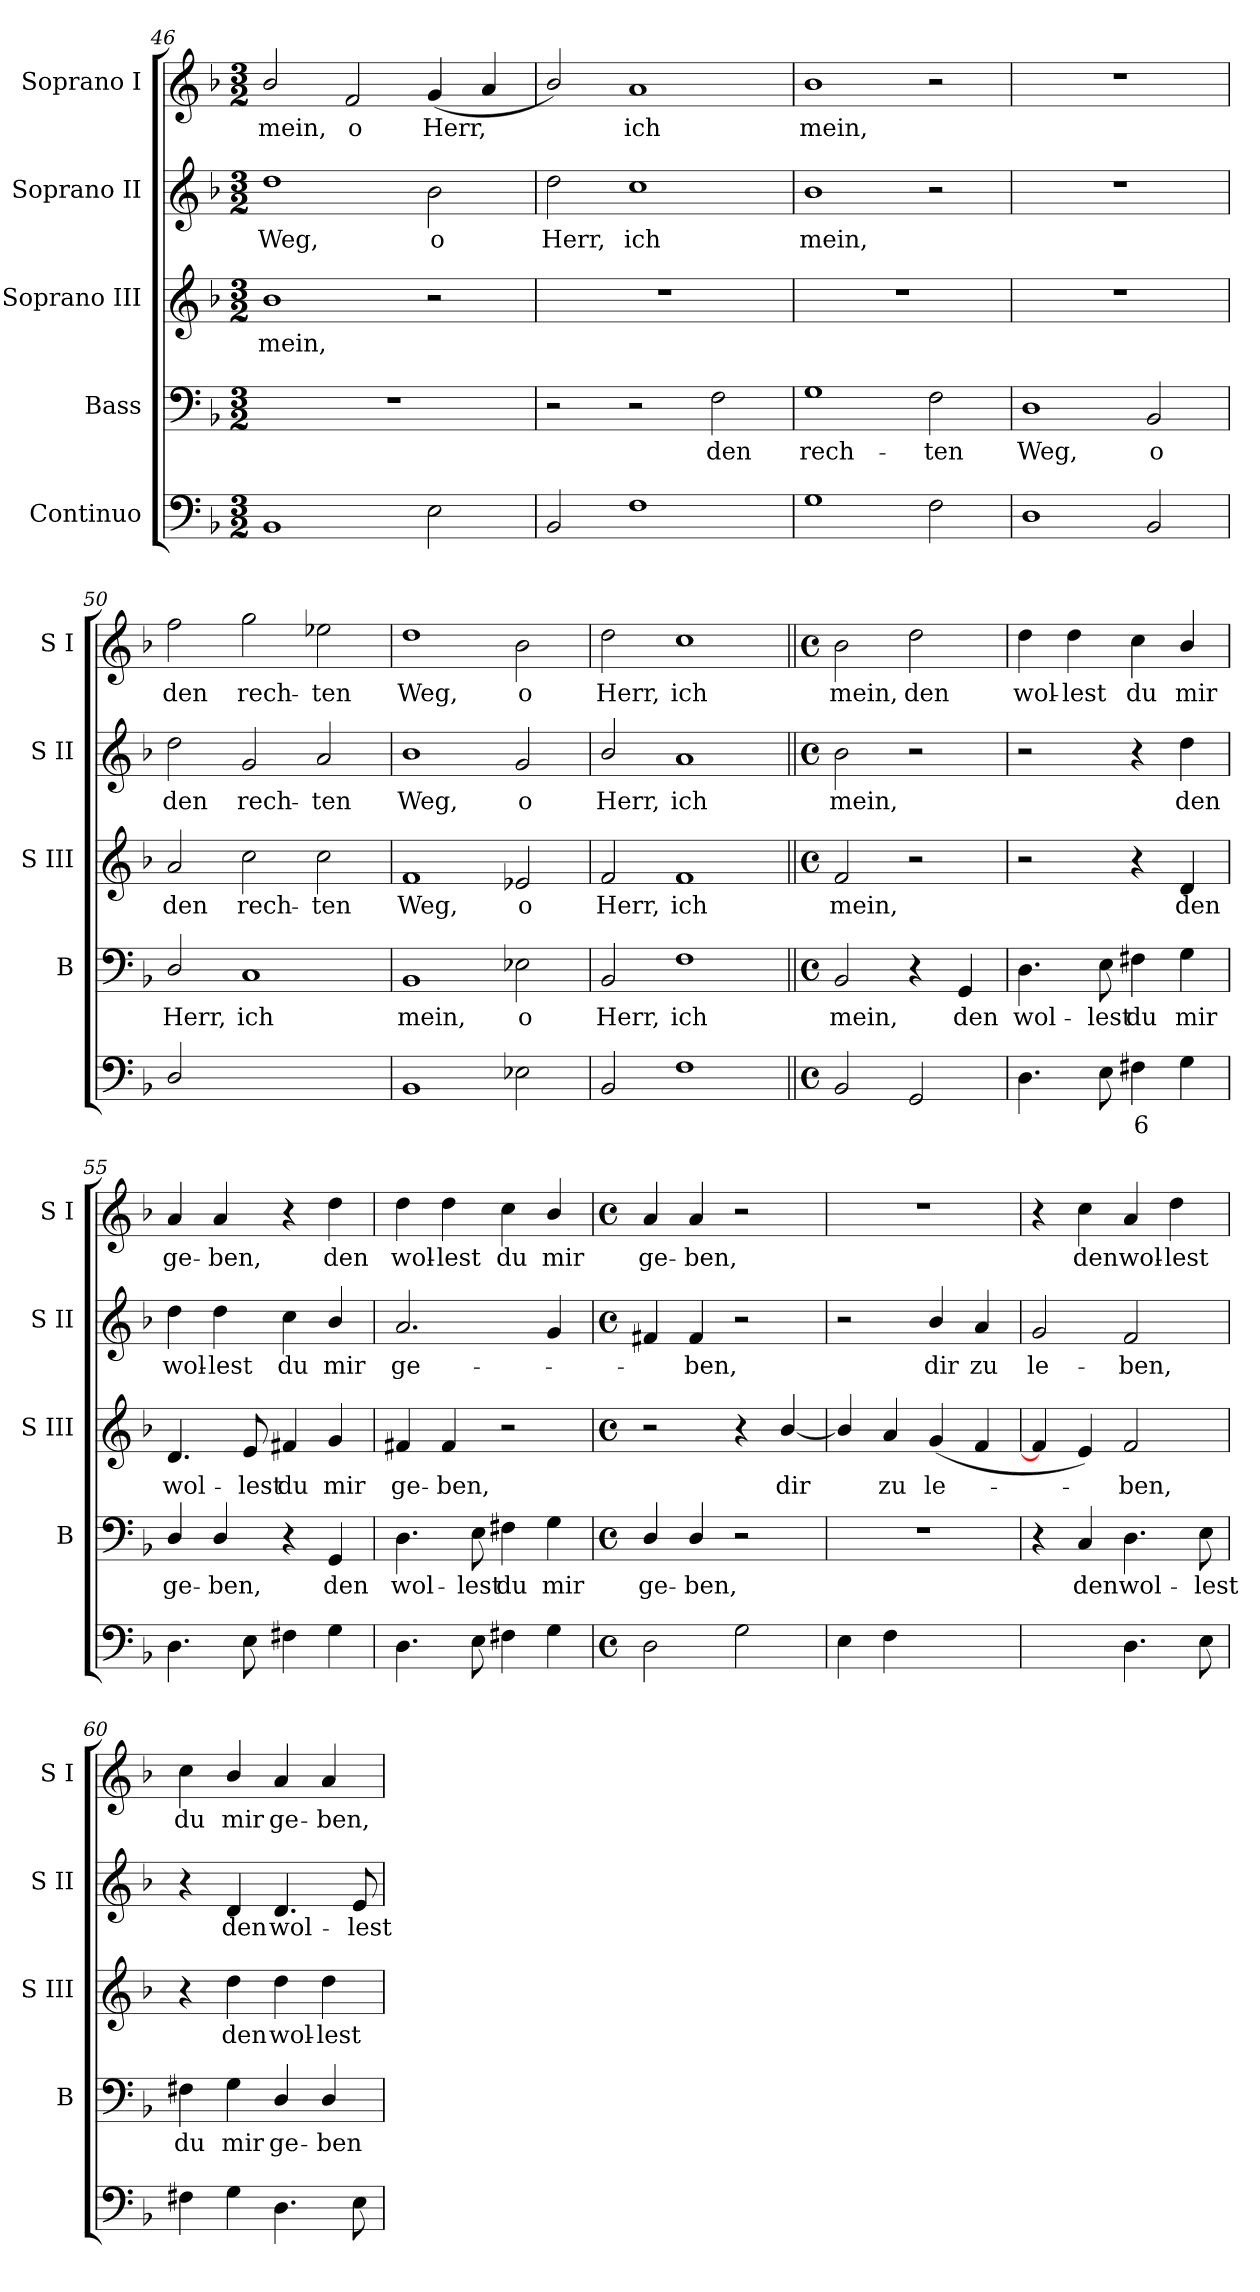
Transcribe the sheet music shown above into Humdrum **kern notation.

**kern	**text	**kern	**text	**kern	**text	**kern	**text	**kern	**text
*part5	*part5	*part4	*part4	*part3	*part3	*part2	*part2	*part1	*part1
*staff5	*staff5	*staff4	*staff4	*staff3	*staff3	*staff2	*staff2	*staff1	*staff1
*I"Continuo	*	*I"Bass	*	*I"Soprano III	*	*I"Soprano II	*	*I"Soprano I	*
*	*	*I'B	*	*I'S III	*	*I'S II	*	*I'S I	*
*clefF4	*	*clefF4	*	*clefG2	*	*clefG2	*	*clefG2	*
*k[b-]	*	*k[b-]	*	*k[b-]	*	*k[b-]	*	*k[b-]	*
*F:	*	*F:	*	*F:	*	*F:	*	*F:	*
*M3/2	*	*M3/2	*	*M3/2	*	*M3/2	*	*M3/2	*
=46	=46	=46	=46	=46	=46	=46	=46	=46	=46
!	!	!LO:N:vis=1	!	!	!LO:LY:b	!	!LO:LY:b	!	!LO:LY:b
1BB-	.	1.r	.	1b-	mein,	1dd	Weg,	2b-/	mein,
!	!	!	!	!	!	!	!	!	!LO:LY:b
.	.	.	.	.	.	.	.	2f	o
!	!	!	!	!	!	!	!LO:LY:b	!	!LO:LY:b
2E	.	.	.	2r	.	2b-	o	(<4g	Herr,
.	.	.	.	.	.	.	.	4a	.
=47	=47	=47	=47	=47	=47	=47	=47	=47	=47
!	!	!	!	!LO:N:vis=1	!	!	!LO:LY:b	!	!
2BB-	.	2r	.	1.r	.	2dd	Herr,	2b-/)	.
!	!	!	!	!	!	!	!LO:LY:b	!	!LO:LY:b
1F	.	2r	.	.	.	1cc	ich	1a	ich
!	!	!	!LO:LY:b	!	!	!	!	!	!
.	.	2F	den	.	.	.	.	.	.
=48	=48	=48	=48	=48	=48	=48	=48	=48	=48
!	!	!	!LO:LY:b	!LO:N:vis=1	!	!	!LO:LY:b	!	!LO:LY:b
1G	.	1G	rech-	1.r	.	1b-	mein,	1b-	mein,
!	!	!	!LO:LY:b	!	!	!	!	!	!
2F	.	2F	-ten	.	.	2r	.	2r	.
=49	=49	=49	=49	=49	=49	=49	=49	=49	=49
!	!	!	!LO:LY:b	!LO:N:vis=1	!	!LO:N:vis=1	!	!LO:N:vis=1	!
1D	.	1D	Weg,	1.r	.	1.r	.	1.r	.
!	!	!	!LO:LY:b	!	!	!	!	!	!
2BB-	.	2BB-	o	.	.	.	.	.	.
=50	=50	=50	=50	=50	=50	=50	=50	=50	=50
!	!	!	!LO:LY:b	!	!LO:LY:b	!	!LO:LY:b	!	!LO:LY:b
2D/	.	2D/	Herr,	2a	den	2dd	den	2ff	den
!	!LO:LY:b	!	!LO:LY:b	!	!LO:LY:b	!	!LO:LY:b	!	!LO:LY:b
[2Cyy	5	1C	ich	2cc	rech-	2g	rech-	2gg	rech-
!	!LO:LY:b	!	!	!	!LO:LY:b	!	!LO:LY:b	!	!LO:LY:b
2Cyy]	6	.	.	2cc	-ten	2a	-ten	2ee-X	-ten
!!LO:LB:g=z
=51	=51	=51	=51	=51	=51	=51	=51	=51	=51
!	!	!	!LO:LY:b	!	!LO:LY:b	!	!LO:LY:b	!	!LO:LY:b
1BB-	.	1BB-	mein,	1f	Weg,	1b-	Weg,	1dd	Weg,
!	!	!	!LO:LY:b	!	!LO:LY:b	!	!LO:LY:b	!	!LO:LY:b
2E-X	.	2E-X	o	2e-X	o	2g	o	2b-	o
=52	=52	=52	=52	=52	=52	=52	=52	=52	=52
!	!	!	!LO:LY:b	!	!LO:LY:b	!	!LO:LY:b	!	!LO:LY:b
2BB-	.	2BB-	Herr,	2f	Herr,	2b-/	Herr,	2dd	Herr,
!	!	!	!LO:LY:b	!	!LO:LY:b	!	!LO:LY:b	!	!LO:LY:b
1F	.	1F	ich	1f	ich	1a	ich	1cc	ich
=53||	=53||	=53||	=53||	=53||	=53||	=53||	=53||	=53||	=53||
*M4/4	*	*M4/4	*	*M4/4	*	*M4/4	*	*M4/4	*
*met(c)	*	*met(c)	*	*met(c)	*	*met(c)	*	*met(c)	*
!	!	!	!LO:LY:b	!	!LO:LY:b	!	!LO:LY:b	!	!LO:LY:b
2BB-	.	2BB-	mein,	2f	mein,	2b-	mein,	2b-	mein,
!	!	!	!	!	!	!	!	!	!LO:LY:b
2GG	.	4r	.	2r	.	2r	.	2dd	den
!	!	!	!LO:LY:b	!	!	!	!	!	!
.	.	4GG	den	.	.	.	.	.	.
=54	=54	=54	=54	=54	=54	=54	=54	=54	=54
!	!	!	!LO:LY:b	!	!	!	!	!	!LO:LY:b
4.D	.	4.D	wol-	2r	.	2r	.	4dd	wol-
!	!	!	!	!	!	!	!	!	!LO:LY:b
.	.	.	.	.	.	.	.	4dd	-lest
!	!	!	!LO:LY:b	!	!	!	!	!	!
8E	.	8E	-lest	.	.	.	.	.	.
!	!LO:LY:b	!	!LO:LY:b	!	!	!	!	!	!LO:LY:b
4F#X	6	4F#X	du	4r	.	4r	.	4cc	du
!	!	!	!LO:LY:b	!	!LO:LY:b	!	!LO:LY:b	!	!LO:LY:b
4G	.	4G	mir	4d	den	4dd	den	4b-/	mir
=55	=55	=55	=55	=55	=55	=55	=55	=55	=55
!	!	!	!LO:LY:b	!	!LO:LY:b	!	!LO:LY:b	!	!LO:LY:b
4.D	.	4D/	ge-	4.d	wol-	4dd	wol-	4a	ge-
!	!	!	!LO:LY:b	!	!	!	!LO:LY:b	!	!LO:LY:b
.	.	4D/	-ben,	.	.	4dd	-lest	4a	-ben,
!	!	!	!	!	!LO:LY:b	!	!	!	!
8E	.	.	.	8e	-lest	.	.	.	.
!	!	!	!	!	!LO:LY:b	!	!LO:LY:b	!	!
4F#X	.	4r	.	4f#X	du	4cc	du	4r	.
!	!	!	!LO:LY:b	!	!LO:LY:b	!	!LO:LY:b	!	!LO:LY:b
4G	.	4GG	den	4g	mir	4b-/	mir	4dd	den
=56	=56	=56	=56	=56	=56	=56	=56	=56	=56
!	!	!	!LO:LY:b	!	!LO:LY:b	!	!LO:LY:b	!	!LO:LY:b
4.D	.	4.D	wol-	4f#X	ge-	2.a	ge-	4dd	wol-
!	!	!	!	!	!LO:LY:b	!	!	!	!LO:LY:b
.	.	.	.	4f#	-ben,	.	.	4dd	-lest
!	!	!	!LO:LY:b	!	!	!	!	!	!
8E	.	8E	-lest	.	.	.	.	.	.
!	!	!	!LO:LY:b	!	!	!	!	!	!LO:LY:b
4F#X	.	4F#X	du	2r	.	.	.	4cc	du
!	!	!	!LO:LY:b	!	!	!	!	!	!LO:LY:b
4G	.	4G	mir	.	.	4g	.	4b-/	mir
!!LO:LB:g=z
=57	=57	=57	=57	=57	=57	=57	=57	=57	=57
*M4/4	*	*M4/4	*	*M4/4	*	*M4/4	*	*M4/4	*
*met(c)	*	*met(c)	*	*met(c)	*	*met(c)	*	*met(c)	*
!	!	!	!LO:LY:b	!	!	!	!	!	!LO:LY:b
2D	.	4D/	ge-	2r	.	4f#X	.	4a	ge-
!	!	!	!LO:LY:b	!	!	!	!LO:LY:b	!	!LO:LY:b
.	.	4D/	-ben,	.	.	4f#	ben,	4a	-ben,
2G	.	2r	.	4r	.	2r	.	2r	.
!	!	!	!	!	!LO:LY:b	!	!	!	!
.	.	.	.	[4b-/	dir	.	.	.	.
=58	=58	=58	=58	=58	=58	=58	=58	=58	=58
4E	.	1r	.	4b-/]	.	2r	.	1r	.
!	!	!	!	!	!LO:LY:b	!	!	!	!
4F	.	.	.	4a	zu	.	.	.	.
!	!LO:LY:b	!	!	!	!LO:LY:b	!	!LO:LY:b	!	!
[4BB-yy	6	.	.	(<4g	le-	4b-/	dir	.	.
!	!LO:LY:b	!	!	!	!	!	!LO:LY:b	!	!
4BB-yy]	5	.	.	4f	.	4a	zu	.	.
=59	=59	=59	=59	=59	=59	=59	=59	=59	=59
!	!LO:LY:b	!	!	!	!	!	!LO:LY:b	!	!
[4Cyy	4	4r	.	4f]	.	2g	le-	4r	.
!	!LO:LY:b	!	!LO:LY:b	!	!	!	!	!	!LO:LY:b
4Cyy]	3	4C	den	4e)	.	.	.	4cc	den
!	!	!	!LO:LY:b	!	!LO:LY:b	!	!LO:LY:b	!	!LO:LY:b
4.D	.	4.D	wol-	2f	ben,	2f	-ben,	4a	wol-
!	!	!	!	!	!	!	!	!	!LO:LY:b
.	.	.	.	.	.	.	.	4dd	-lest
!	!	!	!LO:LY:b	!	!	!	!	!	!
8E	.	8E	-lest	.	.	.	.	.	.
=60	=60	=60	=60	=60	=60	=60	=60	=60	=60
!	!	!	!LO:LY:b	!	!	!	!	!	!LO:LY:b
4F#X	.	4F#X	du	4r	.	4r	.	4cc	du
!	!	!	!LO:LY:b	!	!LO:LY:b	!	!LO:LY:b	!	!LO:LY:b
4G	.	4G	mir	4dd	den	4d	den	4b-/	mir
!	!	!	!LO:LY:b	!	!LO:LY:b	!	!LO:LY:b	!	!LO:LY:b
4.D	.	4D/	ge-	4dd	wol-	4.d	wol-	4a	ge-
!	!	!	!LO:LY:b	!	!LO:LY:b	!	!	!	!LO:LY:b
.	.	4D/	-ben	4dd	-lest	.	.	4a	-ben,
!	!	!	!	!	!	!	!LO:LY:b	!	!
8E	.	.	.	.	.	8e	-lest	.	.
=	=	=	=	=	=	=	=	=	=
*-	*-	*-	*-	*-	*-	*-	*-	*-	*-
